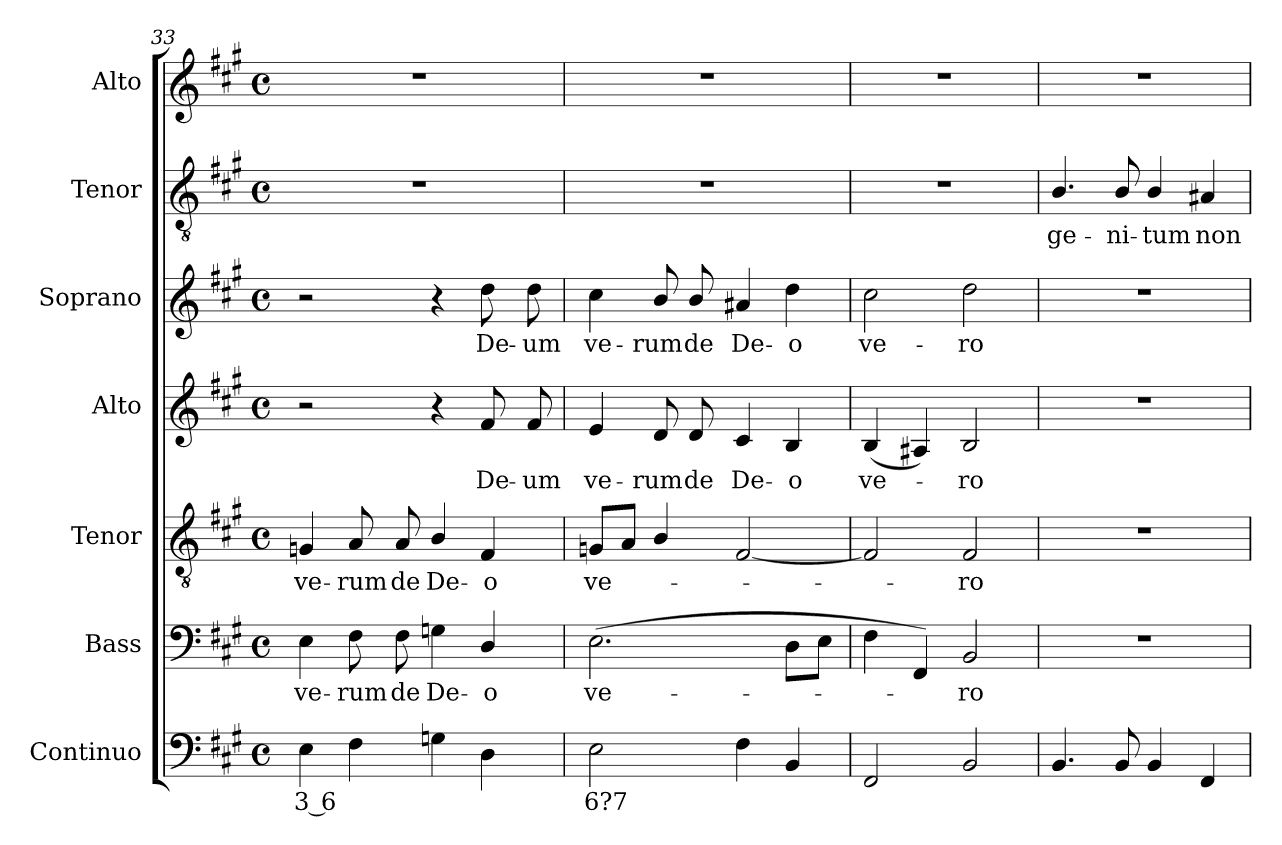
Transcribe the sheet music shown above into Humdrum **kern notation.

**kern	**text	**kern	**text	**kern	**text	**kern	**text	**kern	**text	**kern	**text	**kern
*part7	*part7	*part6	*part6	*part5	*part5	*part4	*part4	*part3	*part3	*part2	*part2	*part1
*staff7	*staff7	*staff6	*staff6	*staff5	*staff5	*staff4	*staff4	*staff3	*staff3	*staff2	*staff2	*staff1
*I"Continuo	*	*I"Bass	*	*I"Tenor	*	*I"Alto	*	*I"Soprano	*	*I"Tenor	*	*I"Alto
*I'Cont.	*	*I'B.	*	*I'T.	*	*I'A.	*	*I'S.	*	*I'T.	*	*I'A.
!!LO:LB:g=z
*clefF4	*	*clefF4	*	*clefGv2	*	*clefG2	*	*clefG2	*	*clefGv2	*	*clefG2
*	*	*	*	*ITrd7c12	*	*	*	*	*	*ITrd7c12	*	*
*k[f#c#g#]	*	*k[f#c#g#]	*	*k[f#c#g#]	*	*k[f#c#g#]	*	*k[f#c#g#]	*	*k[f#c#g#]	*	*k[f#c#g#]
*A:	*	*A:	*	*A:	*	*A:	*	*A:	*	*A:	*	*A:
*M4/4	*	*M4/4	*	*M4/4	*	*M4/4	*	*M4/4	*	*M4/4	*	*M4/4
*met(c)	*	*met(c)	*	*met(c)	*	*met(c)	*	*met(c)	*	*met(c)	*	*met(c)
=33	=33	=33	=33	=33	=33	=33	=33	=33	=33	=33	=33	=33
!	!LO:LY:b:color=#000000	!	!	!	!	!	!	!	!	!	!	!
!	!	!	!LO:LY:b:color=#000000	!	!	!	!	!	!	!	!	!
!	!	!	!	!	!LO:LY:b:color=#000000	!	!	!	!	!	!	!
4Ei\	3 6	4Ei\	ve-	4GGni/	ve-	2r	.	2r	.	1r	.	1r
!	!	!	!LO:LY:b:color=#000000	!	!	!	!	!	!	!	!	!
!	!	!	!	!	!LO:LY:b:color=#000000	!	!	!	!	!	!	!
4F#i\	.	8F#i\	-rum	8AAi/	-rum	.	.	.	.	.	.	.
!	!	!	!LO:LY:b:color=#000000	!	!	!	!	!	!	!	!	!
!	!	!	!	!	!LO:LY:b:color=#000000	!	!	!	!	!	!	!
.	.	8F#i\	de	8AAi/	de	.	.	.	.	.	.	.
!	!	!	!LO:LY:b:color=#000000	!	!	!	!	!	!	!	!	!
!	!	!	!	!	!LO:LY:b:color=#000000	!	!	!	!	!	!	!
4Gni\	.	4Gni\	De-	4BBi/	De-	4r	.	4r	.	.	.	.
!	!	!	!LO:LY:b:color=#000000	!	!	!	!	!	!	!	!	!
!	!	!	!	!	!LO:LY:b:color=#000000	!	!	!	!	!	!	!
!	!	!	!	!	!	!	!LO:LY:b:color=#000000	!	!	!	!	!
!	!	!	!	!	!	!	!	!	!LO:LY:b:color=#000000	!	!	!
4Di\	.	4Di/	-o	4FF#i/	-o	8f#i/	De-	8ddi\	De-	.	.	.
!	!	!	!	!	!	!	!LO:LY:b:color=#000000	!	!	!	!	!
!	!	!	!	!	!	!	!	!	!LO:LY:b:color=#000000	!	!	!
.	.	.	.	.	.	8f#i/	-um	8ddi\	-um	.	.	.
=34	=34	=34	=34	=34	=34	=34	=34	=34	=34	=34	=34	=34
!	!LO:LY:b:color=#000000	!	!	!	!	!	!	!	!	!	!	!
!	!	!	!LO:LY:b:color=#000000	!	!	!	!	!	!	!	!	!
!	!	!	!	!	!LO:LY:b:color=#000000	!	!	!	!	!	!	!
!	!	!	!	!	!	!	!LO:LY:b:color=#000000	!	!	!	!	!
!	!	!	!	!	!	!	!	!	!LO:LY:b:color=#000000	!	!	!
2Ei\	6?7	(2.Ei\	ve-	8GGni/L	ve-	4ei/	ve-	4cc#i\	ve-	1r	.	1r
.	.	.	.	8AAi/J	.	.	.	.	.	.	.	.
!	!	!	!	!	!	!	!LO:LY:b:color=#000000	!	!	!	!	!
!	!	!	!	!	!	!	!	!	!LO:LY:b:color=#000000	!	!	!
.	.	.	.	4BBi/	.	8di/	-rum	8bi/	-rum	.	.	.
!	!	!	!	!	!	!	!LO:LY:b:color=#000000	!	!	!	!	!
!	!	!	!	!	!	!	!	!	!LO:LY:b:color=#000000	!	!	!
.	.	.	.	.	.	8di/	de	8bi/	de	.	.	.
!	!	!	!	!	!	!	!LO:LY:b:color=#000000	!	!	!	!	!
!	!	!	!	!	!	!	!	!	!LO:LY:b:color=#000000	!	!	!
4F#i\	.	.	.	[2FF#i/	.	4c#i/	De-	4a#Xi/	De-	.	.	.
!	!	!	!	!	!	!	!LO:LY:b:color=#000000	!	!	!	!	!
!	!	!	!	!	!	!	!	!	!LO:LY:b:color=#000000	!	!	!
4BBi/	.	8Di\L	.	.	.	4Bi/	-o	4ddi\	-o	.	.	.
.	.	8Ei\J	.	.	.	.	.	.	.	.	.	.
=35	=35	=35	=35	=35	=35	=35	=35	=35	=35	=35	=35	=35
!	!	!	!	!	!	!	!LO:LY:b:color=#000000	!	!	!	!	!
!	!	!	!	!	!	!	!	!	!LO:LY:b:color=#000000	!	!	!
2FF#i/	.	4F#i\	.	2FF#i/]	.	(4Bi/	ve-	2cc#i\	ve-	1r	.	1r
.	.	4FF#i/)	.	.	.	4A#Xi/)	.	.	.	.	.	.
!	!	!	!LO:LY:b:color=#000000	!	!	!	!	!	!	!	!	!
!	!	!	!	!	!LO:LY:b:color=#000000	!	!	!	!	!	!	!
!	!	!	!	!	!	!	!LO:LY:b:color=#000000	!	!	!	!	!
!	!	!	!	!	!	!	!	!	!LO:LY:b:color=#000000	!	!	!
2BBi/	.	2BBi/	-ro	2FF#i/	-ro	2Bi/	-ro	2ddi\	-ro	.	.	.
=36	=36	=36	=36	=36	=36	=36	=36	=36	=36	=36	=36	=36
!	!	!	!	!	!	!	!	!	!	!	!LO:LY:b:color=#000000	!
4.BBi/	.	1r	.	1r	.	1r	.	1r	.	4.BBi/	ge-	1r
!	!	!	!	!	!	!	!	!	!	!	!LO:LY:b:color=#000000	!
8BBi/	.	.	.	.	.	.	.	.	.	8BBi/	-ni-	.
!	!	!	!	!	!	!	!	!	!	!	!LO:LY:b:color=#000000	!
4BBi/	.	.	.	.	.	.	.	.	.	4BBi/	-tum	.
!	!	!	!	!	!	!	!	!	!	!	!LO:LY:b:color=#000000	!
4FF#i/	.	.	.	.	.	.	.	.	.	4AA#Xi/	non	.
=	=	=	=	=	=	=	=	=	=	=	=	=
*-	*-	*-	*-	*-	*-	*-	*-	*-	*-	*-	*-	*-
